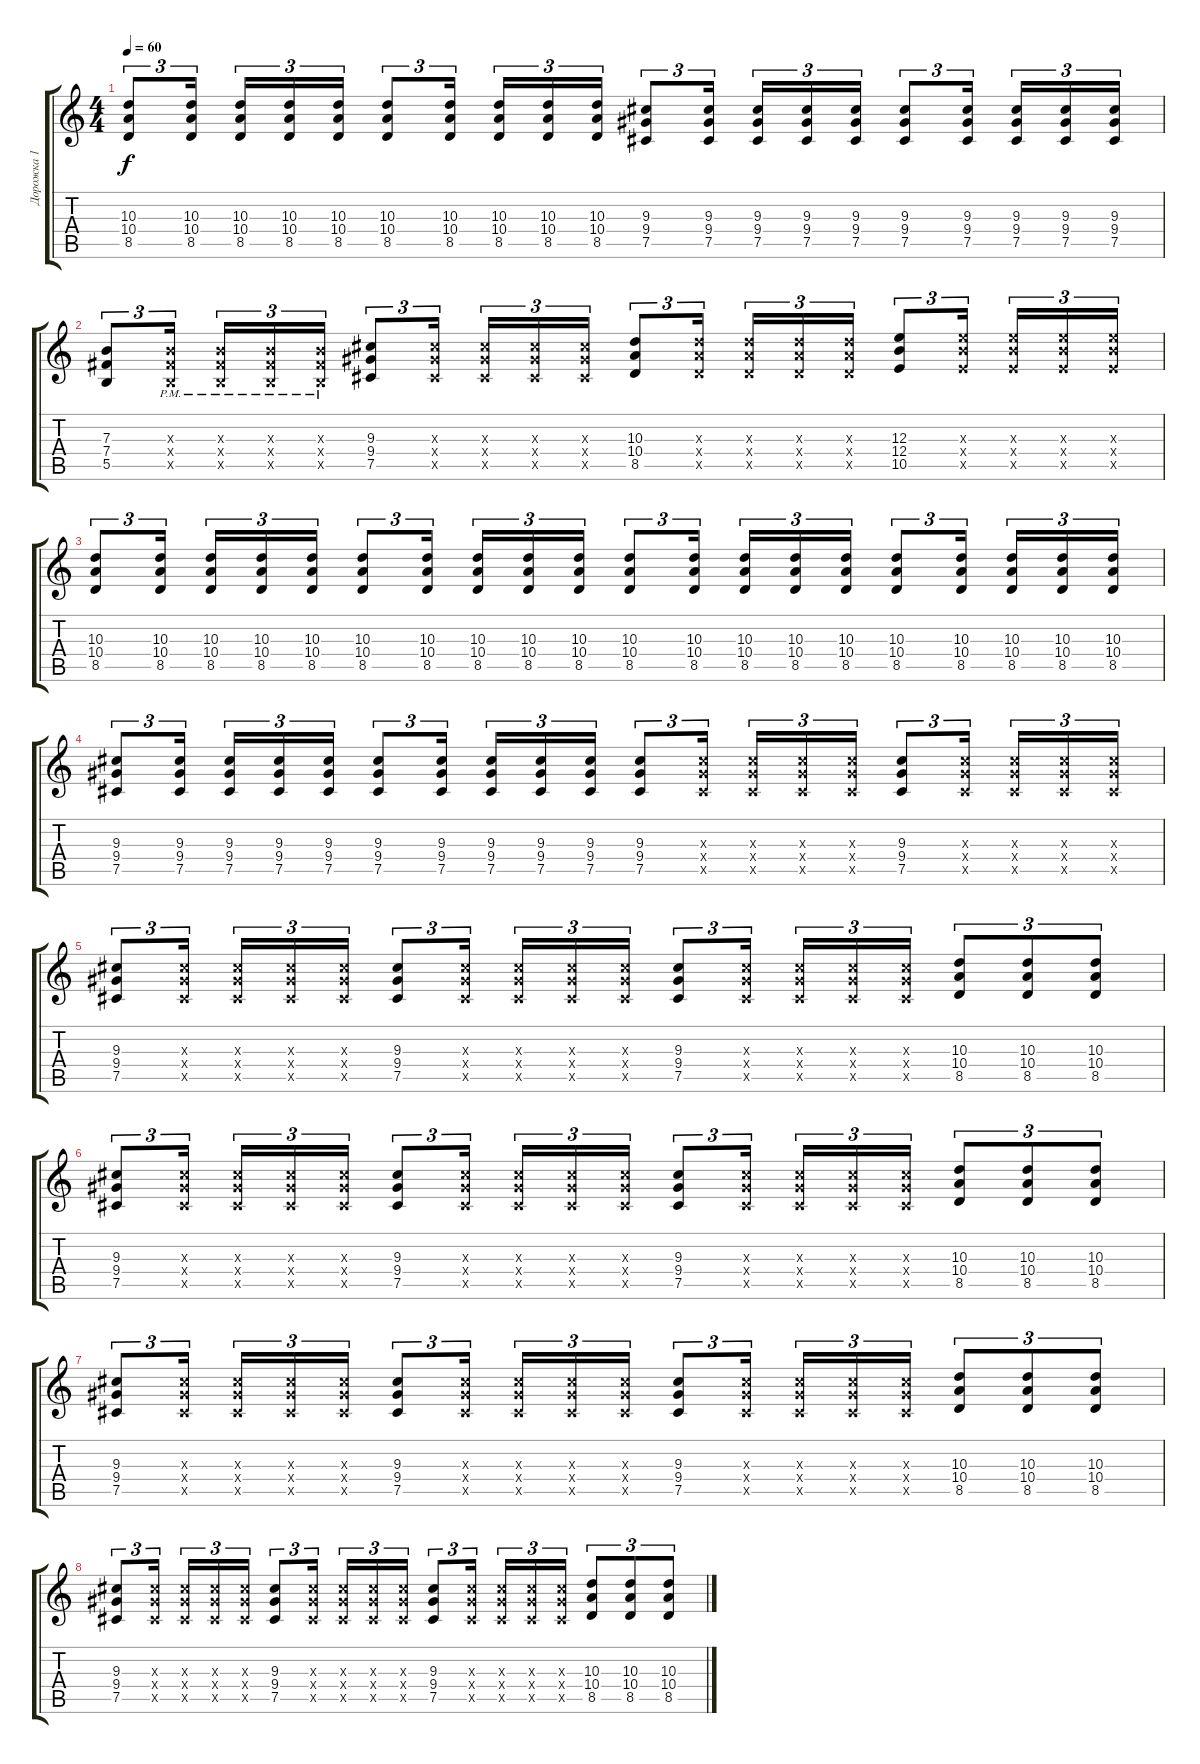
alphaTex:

\track ("Дорожка 1" "Дорожка 1") {instrument electricguitarjazz}
\staff {score tabs}
\tuning (Db4 Ab3 E3 B2 Gb2 Db2) {hide}
\ts (4 4)
\tempo 60
\clef g2
\ks c
(10.3 10.4 8.5).8{tu (3 2) dy f} (10.3 10.4 8.5).16{tu (3 2) beam splitsecondary} (10.3 10.4 8.5).16{tu (3 2)} (10.3 10.4 8.5).16{tu (3 2)} (10.3 10.4 8.5).16{tu (3 2)} (10.3 10.4 8.5).8{tu (3 2)} (10.3 10.4 8.5).16{tu (3 2) beam splitsecondary} (10.3 10.4 8.5).16{tu (3 2)} (10.3 10.4 8.5).16{tu (3 2)} (10.3 10.4 8.5).16{tu (3 2)} (9.3 9.4 7.5).8{tu (3 2)} (9.3 9.4 7.5).16{tu (3 2) beam splitsecondary} (9.3 9.4 7.5).16{tu (3 2)} (9.3 9.4 7.5).16{tu (3 2)} (9.3 9.4 7.5).16{tu (3 2)} (9.3 9.4 7.5).8{tu (3 2)} (9.3 9.4 7.5).16{tu (3 2) beam splitsecondary} (9.3 9.4 7.5).16{tu (3 2)} (9.3 9.4 7.5).16{tu (3 2)} (9.3 9.4 7.5).16{tu (3 2)} |
(7.3 7.4 5.5).8{tu (3 2)} (7.3{pm x} 7.4{pm x} 5.5{pm x}).16{tu (3 2) beam splitsecondary} (7.3{pm x} 7.4{pm x} 5.5{pm x}).16{tu (3 2)} (7.3{pm x} 7.4{pm x} 5.5{pm x}).16{tu (3 2)} (7.3{pm x} 7.4{pm x} 5.5{pm x}).16{tu (3 2)} (9.3 9.4 7.5).8{tu (3 2)} (9.3{x} 9.4{x} 7.5{x}).16{tu (3 2) beam splitsecondary} (9.3{x} 9.4{x} 7.5{x}).16{tu (3 2)} (9.3{x} 9.4{x} 7.5{x}).16{tu (3 2)} (9.3{x} 9.4{x} 7.5{x}).16{tu (3 2)} (10.3 10.4 8.5).8{tu (3 2)} (10.3{x} 10.4{x} 8.5{x}).16{tu (3 2) beam splitsecondary} (10.3{x} 10.4{x} 8.5{x}).16{tu (3 2)} (10.3{x} 10.4{x} 8.5{x}).16{tu (3 2)} (10.3{x} 10.4{x} 8.5{x}).16{tu (3 2)} (12.3 12.4 10.5).8{tu (3 2)} (12.3{x} 12.4{x} 10.5{x}).16{tu (3 2) beam splitsecondary} (12.3{x} 12.4{x} 10.5{x}).16{tu (3 2)} (12.3{x} 12.4{x} 10.5{x}).16{tu (3 2)} (12.3{x} 12.4{x} 10.5{x}).16{tu (3 2)} |
(10.3 10.4 8.5).8{tu (3 2)} (10.3 10.4 8.5).16{tu (3 2) beam splitsecondary} (10.3 10.4 8.5).16{tu (3 2)} (10.3 10.4 8.5).16{tu (3 2)} (10.3 10.4 8.5).16{tu (3 2)} (10.3 10.4 8.5).8{tu (3 2)} (10.3 10.4 8.5).16{tu (3 2) beam splitsecondary} (10.3 10.4 8.5).16{tu (3 2)} (10.3 10.4 8.5).16{tu (3 2)} (10.3 10.4 8.5).16{tu (3 2)} (10.3 10.4 8.5).8{tu (3 2)} (10.3 10.4 8.5).16{tu (3 2) beam splitsecondary} (10.3 10.4 8.5).16{tu (3 2)} (10.3 10.4 8.5).16{tu (3 2)} (10.3 10.4 8.5).16{tu (3 2)} (10.3 10.4 8.5).8{tu (3 2)} (10.3 10.4 8.5).16{tu (3 2) beam splitsecondary} (10.3 10.4 8.5).16{tu (3 2)} (10.3 10.4 8.5).16{tu (3 2)} (10.3 10.4 8.5).16{tu (3 2)} |
(9.3 9.4 7.5).8{tu (3 2)} (9.3 9.4 7.5).16{tu (3 2) beam splitsecondary} (9.3 9.4 7.5).16{tu (3 2)} (9.3 9.4 7.5).16{tu (3 2)} (9.3 9.4 7.5).16{tu (3 2)} (9.3 9.4 7.5).8{tu (3 2)} (9.3 9.4 7.5).16{tu (3 2) beam splitsecondary} (9.3 9.4 7.5).16{tu (3 2)} (9.3 9.4 7.5).16{tu (3 2)} (9.3 9.4 7.5).16{tu (3 2)} (9.3 9.4 7.5).8{tu (3 2)} (9.3{x} 9.4{x} 7.5{x}).16{tu (3 2) beam splitsecondary} (9.3{x} 9.4{x} 7.5{x}).16{tu (3 2)} (9.3{x} 9.4{x} 7.5{x}).16{tu (3 2)} (9.3{x} 9.4{x} 7.5{x}).16{tu (3 2)} (9.3 9.4 7.5).8{tu (3 2)} (9.3{x} 9.4{x} 7.5{x}).16{tu (3 2) beam splitsecondary} (9.3{x} 9.4{x} 7.5{x}).16{tu (3 2)} (9.3{x} 9.4{x} 7.5{x}).16{tu (3 2)} (9.3{x} 9.4{x} 7.5{x}).16{tu (3 2)} |
(9.3 9.4 7.5).8{tu (3 2)} (9.3{x} 9.4{x} 7.5{x}).16{tu (3 2) beam splitsecondary} (9.3{x} 9.4{x} 7.5{x}).16{tu (3 2)} (9.3{x} 9.4{x} 7.5{x}).16{tu (3 2)} (9.3{x} 9.4{x} 7.5{x}).16{tu (3 2)} (9.3 9.4 7.5).8{tu (3 2)} (9.3{x} 9.4{x} 7.5{x}).16{tu (3 2) beam splitsecondary} (9.3{x} 9.4{x} 7.5{x}).16{tu (3 2)} (9.3{x} 9.4{x} 7.5{x}).16{tu (3 2)} (9.3{x} 9.4{x} 7.5{x}).16{tu (3 2)} (9.3 9.4 7.5).8{tu (3 2)} (9.3{x} 9.4{x} 7.5{x}).16{tu (3 2) beam splitsecondary} (9.3{x} 9.4{x} 7.5{x}).16{tu (3 2)} (9.3{x} 9.4{x} 7.5{x}).16{tu (3 2)} (9.3{x} 9.4{x} 7.5{x}).16{tu (3 2)} (10.3 10.4 8.5).8{tu (3 2)} (10.3 10.4 8.5).8{tu (3 2)} (10.3 10.4 8.5).8{tu (3 2)} |
(9.3 9.4 7.5).8{tu (3 2)} (9.3{x} 9.4{x} 7.5{x}).16{tu (3 2) beam splitsecondary} (9.3{x} 9.4{x} 7.5{x}).16{tu (3 2)} (9.3{x} 9.4{x} 7.5{x}).16{tu (3 2)} (9.3{x} 9.4{x} 7.5{x}).16{tu (3 2)} (9.3 9.4 7.5).8{tu (3 2)} (9.3{x} 9.4{x} 7.5{x}).16{tu (3 2) beam splitsecondary} (9.3{x} 9.4{x} 7.5{x}).16{tu (3 2)} (9.3{x} 9.4{x} 7.5{x}).16{tu (3 2)} (9.3{x} 9.4{x} 7.5{x}).16{tu (3 2)} (9.3 9.4 7.5).8{tu (3 2)} (9.3{x} 9.4{x} 7.5{x}).16{tu (3 2) beam splitsecondary} (9.3{x} 9.4{x} 7.5{x}).16{tu (3 2)} (9.3{x} 9.4{x} 7.5{x}).16{tu (3 2)} (9.3{x} 9.4{x} 7.5{x}).16{tu (3 2)} (10.3 10.4 8.5).8{tu (3 2)} (10.3 10.4 8.5).8{tu (3 2)} (10.3 10.4 8.5).8{tu (3 2)} |
(9.3 9.4 7.5).8{tu (3 2)} (9.3{x} 9.4{x} 7.5{x}).16{tu (3 2) beam splitsecondary} (9.3{x} 9.4{x} 7.5{x}).16{tu (3 2)} (9.3{x} 9.4{x} 7.5{x}).16{tu (3 2)} (9.3{x} 9.4{x} 7.5{x}).16{tu (3 2)} (9.3 9.4 7.5).8{tu (3 2)} (9.3{x} 9.4{x} 7.5{x}).16{tu (3 2) beam splitsecondary} (9.3{x} 9.4{x} 7.5{x}).16{tu (3 2)} (9.3{x} 9.4{x} 7.5{x}).16{tu (3 2)} (9.3{x} 9.4{x} 7.5{x}).16{tu (3 2)} (9.3 9.4 7.5).8{tu (3 2)} (9.3{x} 9.4{x} 7.5{x}).16{tu (3 2) beam splitsecondary} (9.3{x} 9.4{x} 7.5{x}).16{tu (3 2)} (9.3{x} 9.4{x} 7.5{x}).16{tu (3 2)} (9.3{x} 9.4{x} 7.5{x}).16{tu (3 2)} (10.3 10.4 8.5).8{tu (3 2)} (10.3 10.4 8.5).8{tu (3 2)} (10.3 10.4 8.5).8{tu (3 2)} |
(9.3 9.4 7.5).8{tu (3 2)} (9.3{x} 9.4{x} 7.5{x}).16{tu (3 2) beam splitsecondary} (9.3{x} 9.4{x} 7.5{x}).16{tu (3 2)} (9.3{x} 9.4{x} 7.5{x}).16{tu (3 2)} (9.3{x} 9.4{x} 7.5{x}).16{tu (3 2)} (9.3 9.4 7.5).8{tu (3 2)} (9.3{x} 9.4{x} 7.5{x}).16{tu (3 2) beam splitsecondary} (9.3{x} 9.4{x} 7.5{x}).16{tu (3 2)} (9.3{x} 9.4{x} 7.5{x}).16{tu (3 2)} (9.3{x} 9.4{x} 7.5{x}).16{tu (3 2)} (9.3 9.4 7.5).8{tu (3 2)} (9.3{x} 9.4{x} 7.5{x}).16{tu (3 2) beam splitsecondary} (9.3{x} 9.4{x} 7.5{x}).16{tu (3 2)} (9.3{x} 9.4{x} 7.5{x}).16{tu (3 2)} (9.3{x} 9.4{x} 7.5{x}).16{tu (3 2)} (10.3 10.4 8.5).8{tu (3 2)} (10.3 10.4 8.5).8{tu (3 2)} (10.3 10.4 8.5).8{tu (3 2)}
